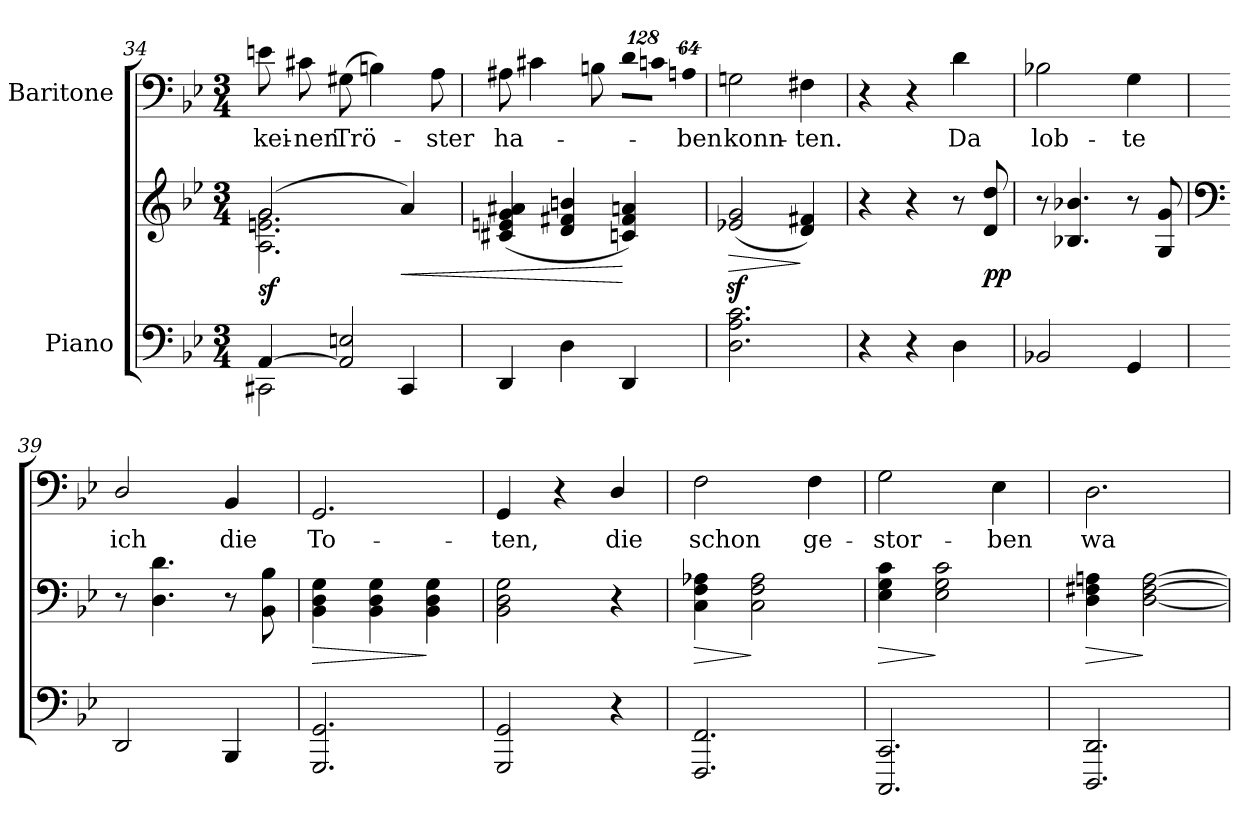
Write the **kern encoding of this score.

**kern	**kern	**dynam	**kern	**text
*part2	*part2	*part2	*part1	*part1
*staff3	*staff2	*staff2/3	*staff1	*staff1
*I"Piano	*	*	*I"Baritone	*
!!LO:LB:g=z
*clefF4	*clefG2	*	*clefF4	*
*k[b-e-]	*k[b-e-]	*	*k[b-e-]	*
*B-:	*B-:	*	*B-:	*
*M3/4	*M3/4	*	*M3/4	*
=34	=34	=34	=34	=34
*^	*^	*	*	*
!	!	!	!	!	!	!LO:LY:b:color=#000000
[4AAi/	2CC#Xi\	(2gi/	2.Ai\ 2.eni 2.gi	sf	8eni\	kei-
!	!	!	!	!	!	!LO:LY:b:color=#000000
.	.	.	.	.	8c#Xi\	-nen
!	!	!	!	!	!	!LO:LY:b:color=#000000
2AAi/] 2Eni	.	.	.	.	(8G#Xi\	Trö-
.	.	.	.	.	4Bni\)	.
!	!	!	!	!LO:HP:b	!	!
.	4CC#i/	4ai/)	.	<	.	.
!	!	!	!	!	!	!LO:LY:b:color=#000000
.	.	.	.	.	8Ai\	-ster
*v	*v	*	*	*	*	*
*	*v	*v	*	*	*
=35	=35	=35	=35	=35
!	!	!	!	!LO:LY:b:color=#000000
4DDi/	(4c#Xi/ 4eni 4gi 4a#Xi	.	8A#Xi\	ha-
.	.	.	4c#Xi\	.
4Di\	4di/ 4f#Xi 4bni	.	.	.
.	.	.	8Bni\	.
!	!	!	!LO:N:vis=8	!
4DDi/	4cni/ 4f#i 4ani)	[	1024%85di\L	.
!	!	!	!LO:N:vis=8	!
.	.	.	1024%85cni\J	.
!	!	!	!LO:N:vis=8	!
!	!	!	!	!LO:LY:b:color=#000000
.	.	.	512%43Ani\	-ben
=36	=36	=36	=36	=36
!	!	!LO:HP:b	!	!
!	!	!	!	!LO:LY:b:color=#000000
2.Di\ 2.Ai 2.ci	(2e-Xi/z 2giz	>	2Gni\	konn-
!	!	!	!	!LO:LY:b:color=#000000
.	4di/ 4f#Xi)	]	4F#Xi\	-ten.
=37	=37	=37	=37	=37
4r	4r	.	4r	.
4r	4r	.	4r	.
!	!	!	!	!LO:LY:b:color=#000000
4Di\	8r	.	4di\	Da
.	8di/ 8ddi	pp	.	.
=38	=38	=38	=38	=38
!	!	!	!	!LO:LY:b:color=#000000
2BB-Xi/	8r	.	2B-Xi\	lob-
.	4.B-Xi/ 4.b-Xi	.	.	.
!	!	!	!	!LO:LY:b:color=#000000
4GGi/	8r	.	4Gi\	-te
.	8Gi/ 8gi	.	.	.
=39	=39	=39	=39	=39
*	*clefF4	*	*	*
!	!	!	!	!LO:LY:b:color=#000000
2DDi/	8r	.	2Di/	ich
.	4.Di\ 4.di	.	.	.
!	!	!	!	!LO:LY:b:color=#000000
4BBB-i/	8r	.	4BB-i/	die
.	8BB-i\ 8B-i	.	.	.
=40	=40	=40	=40	=40
!	!	!LO:HP:b	!	!
!	!	!	!	!LO:LY:b:color=#000000
2.GGGi/ 2.GGi	4BB-i\ 4Di 4Gi	>	2.GGi/	To-
.	4BB-i\ 4Di 4Gi	.	.	.
.	4BB-i\ 4Di 4Gi	]	.	.
!!LO:LB:g=z
=41	=41	=41	=41	=41
!	!	!	!	!LO:LY:b:color=#000000
2GGGi/ 2GGi	2BB-i\ 2Di 2Gi	.	4GGi/	-ten,
.	.	.	4r	.
!	!	!	!	!LO:LY:b:color=#000000
4r	4r	.	4Di/	die
=42	=42	=42	=42	=42
!	!	!LO:HP:b	!	!
!	!	!	!	!LO:LY:b:color=#000000
2.FFFi/ 2.FFi	4Ci\ 4Fi 4A-Xi	>	2Fi\	schon
.	2Ci\ 2Fi 2A-i	]	.	.
!	!	!	!	!LO:LY:b:color=#000000
.	.	.	4Fi\	ge-
=43	=43	=43	=43	=43
!	!	!LO:HP:b	!	!
!	!	!	!	!LO:LY:b:color=#000000
2.CCCi/ 2.CCi	4E-i\ 4Gi 4ci	>	2Gi\	-stor-
.	2E-i\ 2Gi 2ci	]	.	.
!	!	!	!	!LO:LY:b:color=#000000
.	.	.	4E-i\	-ben
=44	=44	=44	=44	=44
!	!	!LO:HP:b	!	!
!	!	!	!	!LO:LY:b:color=#000000
2.DDDi/ 2.DDi	4Di\ 4F#Xi 4Ani	>	2.Di\	wa-
.	[2Di\ [2F#i [2Ai	]	.	.
=	=	=	=	=
*-	*-	*-	*-	*-
